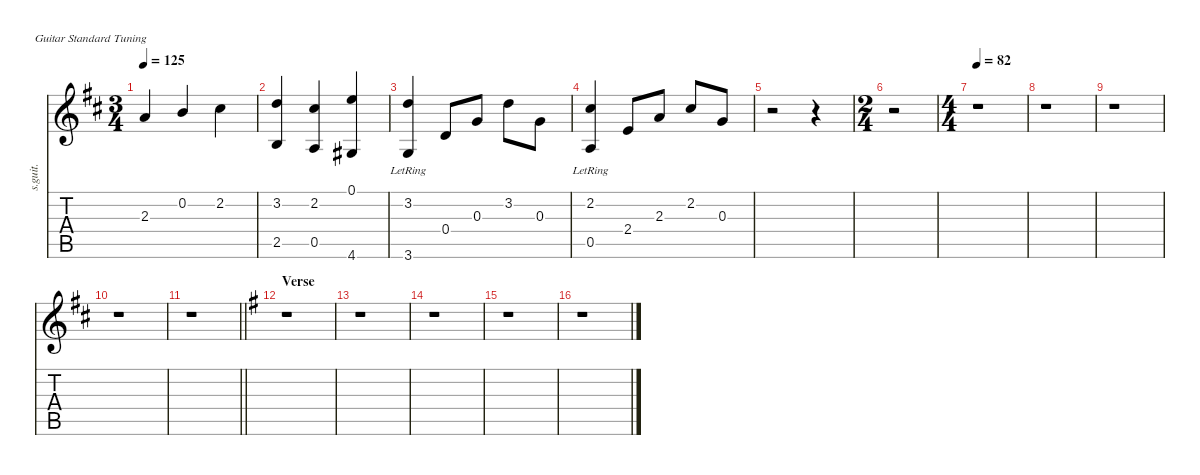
\defaultSystemsLayout 4
\hideDynamics
\bracketExtendMode nobrackets
\track ("Guitar Acoustic 3" "s.guit.") {instrument acousticguitarsteel}
\staff {score tabs}
\tuning (E4 B3 G3 D3 A2 E2)
\ts (3 4)
\tempo 125
\clef g2
\ks d
2.3{acc forcenatural}.4{dy mp beam Up} 0.2{acc forcenatural}.4{beam Up} 2.2{acc #}.4{beam Down} |
(3.2{acc forcenatural} 2.5{acc forcenatural}).4{beam Up} (2.2{acc #} 0.5{acc forcenatural}).4{beam Up} (0.1{acc forcenatural} 4.6{acc #}).4{beam Up} |
(3.2{acc forcenatural} 3.6{lr acc forcenatural}).4{beam Up} 0.4{acc forcenatural}.8{beam Up} 0.3{acc forcenatural}.8{beam Up} 3.2{acc forcenatural}.8{beam Down} 0.3{acc forcenatural}.8{beam Down} |
(2.2{acc #} 0.5{lr acc forcenatural}).4{beam Up} 2.4{acc forcenatural}.8{beam Up} 2.3{acc forcenatural}.8{beam Up} 2.2{acc #}.8{beam Up} 0.3{acc forcenatural}.8{beam Up} |
r.2{beam Down} r.4{beam Down} |
\ts (2 4)
\beaming (8 2 2)
r.2{beam Down} |
\ts (4 4)
\beaming (8 2 2 2 2)
\tempo 82
r.1{beam Down} |
r.1{beam Down} |
r.1{beam Down} |
r.1{beam Down} |
\barLineRight lightlight
r.1{beam Down} |
\section ("" "Verse")
\ks eminor
r.1{beam Down} |
r.1{beam Down} |
r.1{beam Down} |
r.1{beam Down} |
r.1{beam Down}
